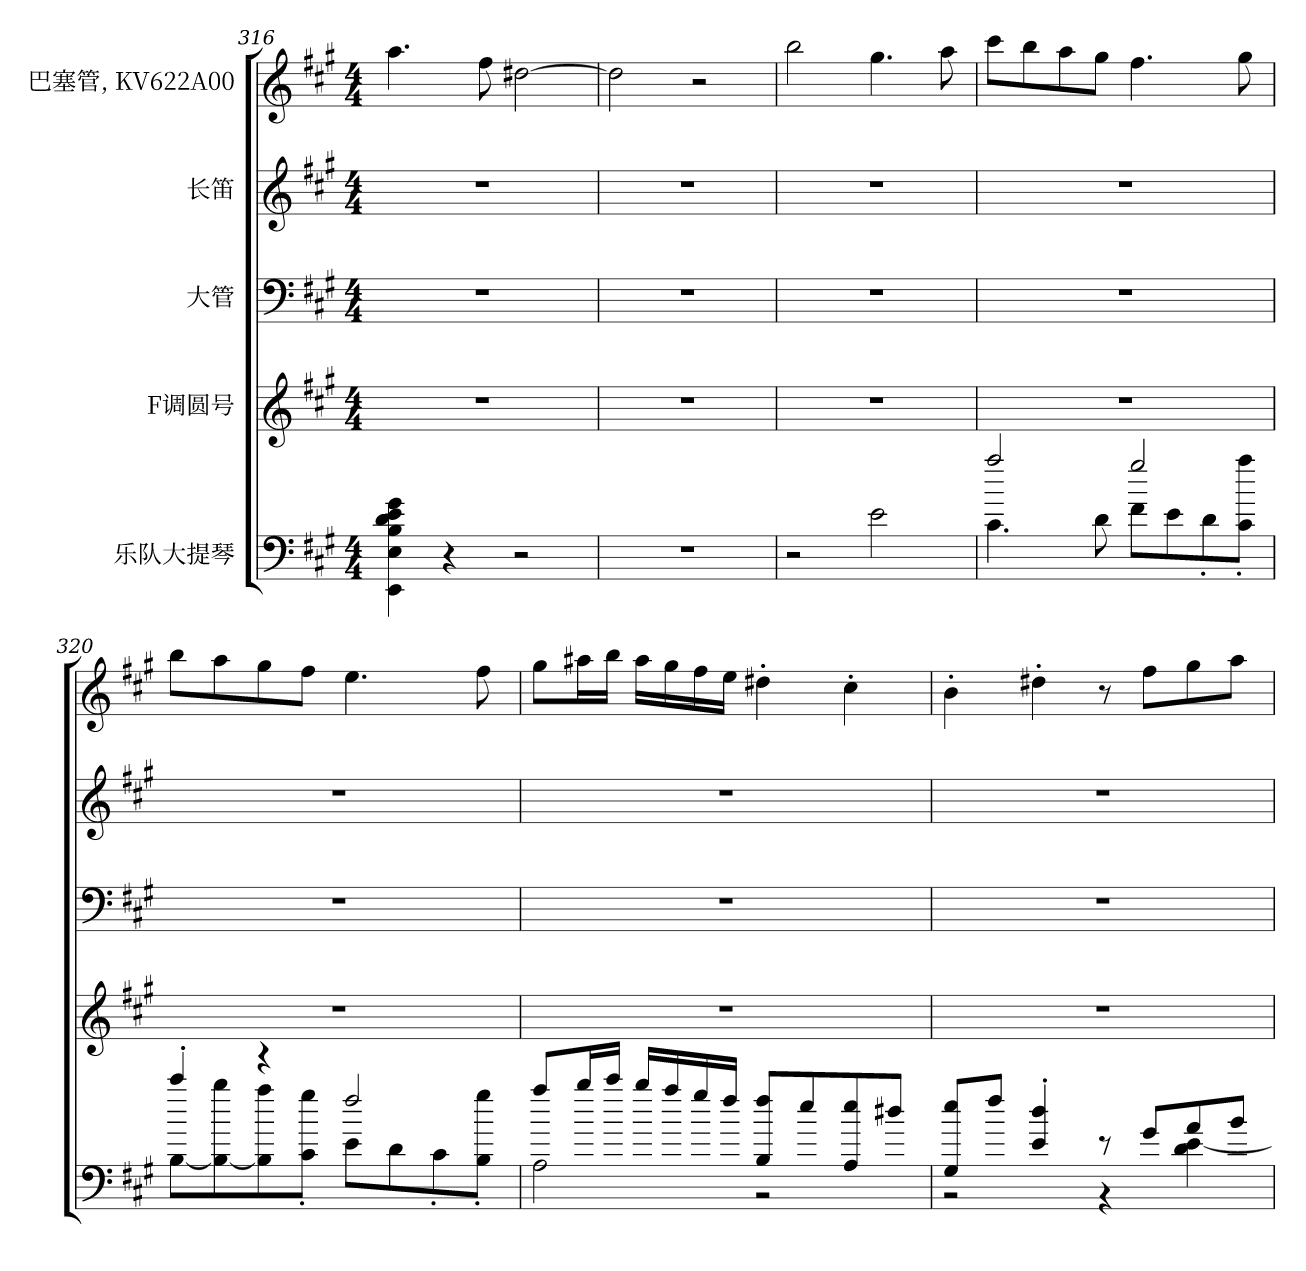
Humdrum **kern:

**kern	**kern	**kern	**kern	**kern
*part5	*part4	*part3	*part2	*part1
*staff5	*staff4	*staff3	*staff2	*staff1
*I"乐队大提琴	*I"F调圆号	*I"大管	*I"长笛	*I"巴塞管, KV622A00
*clefF4	*clefG2	*clefF4	*clefG2	*clefG2
*	*ITrd4c7	*	*	*ITrd4c7
*k[f#c#g#]	*k[f#c#]	*k[f#c#g#]	*k[f#c#g#]	*k[f#c#]
*M4/4	*M4/4	*M4/4	*M4/4	*M4/4
=316	=316	=316	=316	=316
4EE\ 4E\ 4B\ 4d\ 4e\ 4g#\	1r	1r	1r	4.dd\
4r	.	.	.	.
.	.	.	.	8b\
2r	.	.	.	[2g#X\
=317	=317	=317	=317	=317
1r	1r	1r	1r	2g#\]
.	.	.	.	2r
=318	=318	=318	=318	=318
2r	1r	1r	1r	2ee\
2e\	.	.	.	4.cc#\
.	.	.	.	8dd\
!!LO:PB:g=z
=319	=319	=319	=319	=319
*^	*	*	*	*
2aa/	4.c#\	1r	1r	1r	8ff#\L
.	.	.	.	.	8ee\
.	.	.	.	.	8dd\
.	8d\	.	.	.	8cc#\J
2gg#/	8f#\L	.	.	.	4.b\
.	8e\	.	.	.	.
.	8d'\	.	.	.	.
.	8c#\' 8aa\'J	.	.	.	8cc#\
=320	=320	=320	=320	=320	=320
4ccc#'/	[8B\L	1r	1r	1r	8ee\L
.	8B\_ 8bb\	.	.	.	8dd\
4r	8B\] 8aa\	.	.	.	8cc#\
.	8c#\' 8gg#\'J	.	.	.	8b\J
2ff#/	8e\L	.	.	.	4.a\
.	8d\	.	.	.	.
.	8c#'\	.	.	.	.
.	8B\' 8gg#\'J	.	.	.	8b\
=321	=321	=321	=321	=321	=321
8aa/L	2A\	1r	1r	1r	8cc#\L
16bb/L	.	.	.	.	16dd#X\L
16ccc#/JJ	.	.	.	.	16ee\JJ
16bb/LL	.	.	.	.	16dd#\LL
16aa/	.	.	.	.	16cc#\
16gg#/	.	.	.	.	16b\
16ff#/JJ	.	.	.	.	16a\JJ
8B/ 8ff#/L	2r	.	.	.	4g#X'\
8ee/	.	.	.	.	.
8A/ 8ee/	.	.	.	.	4f#'\
8dd#X/J	.	.	.	.	.
!!LO:LB:g=z
=322	=322	=322	=322	=322	=322
8G#/ 8ee/L	2r	1r	1r	1r	4e'\
8ff#/J	.	.	.	.	.
4e/' 4dd/'	.	.	.	.	4g#X'\
8r	4r	.	.	.	8r
8g#/L	.	.	.	.	8b\L
8a/	4d\ [4e\	.	.	.	8cc#\
8b/J	.	.	.	.	8dd\J
*v	*v	*	*	*	*
=	=	=	=	=
*-	*-	*-	*-	*-
